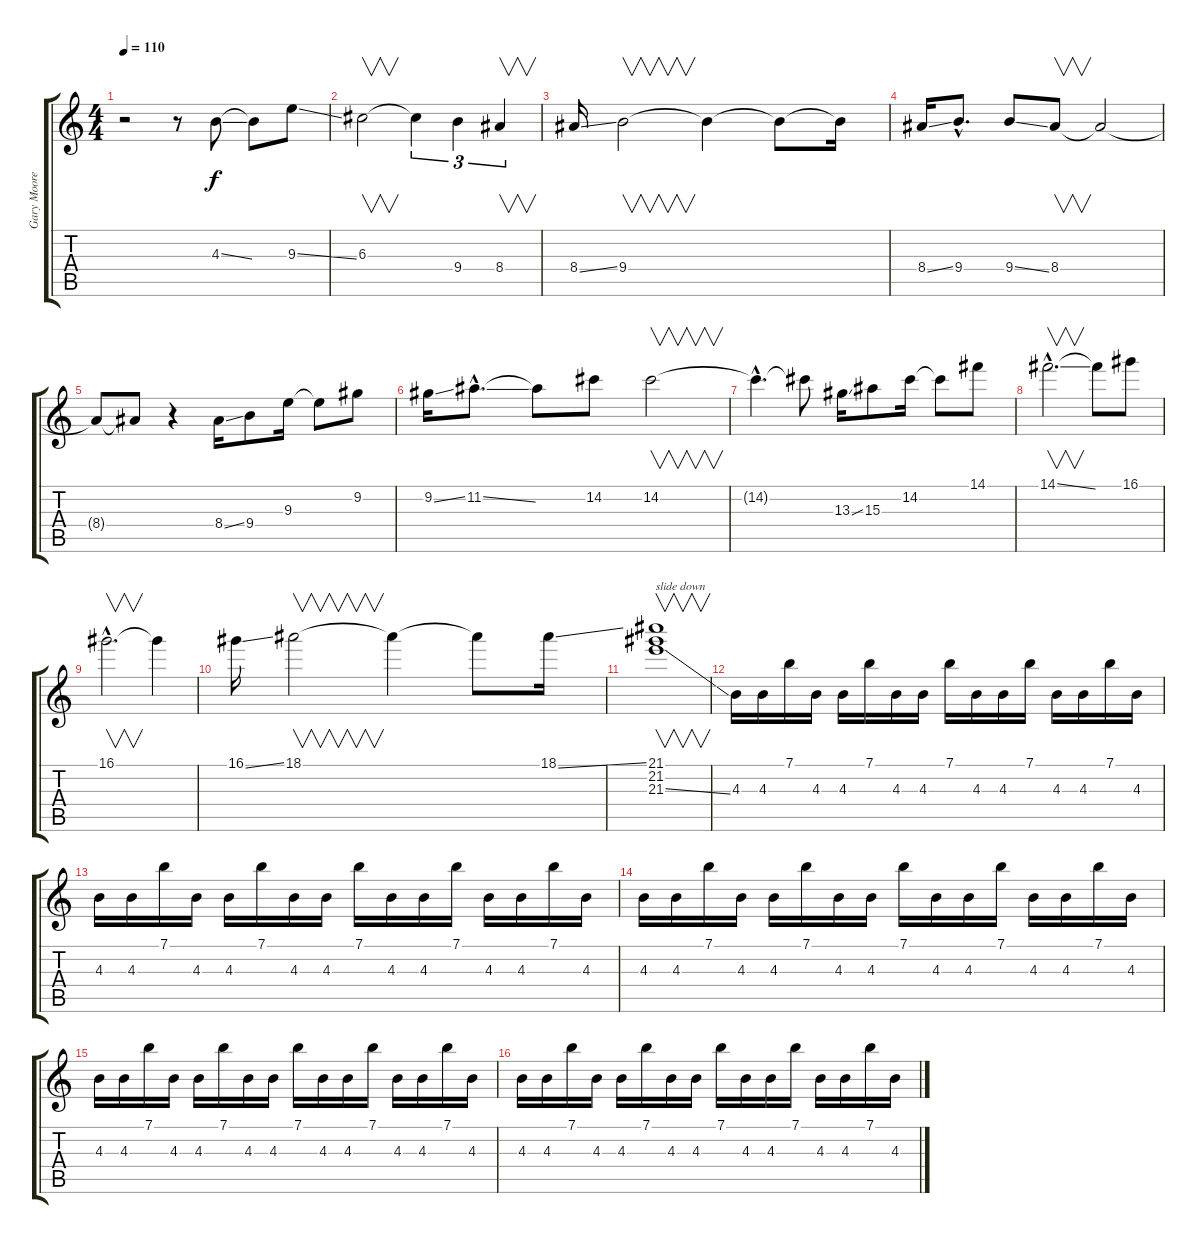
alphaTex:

\track ("Gary Moore" "Gary Moore") {instrument overdrivenguitar}
\staff {score tabs}
\tuning (E4 B3 G3 D3 A2 E2) {hide}
\ts (4 4)
\tempo 110
\clef g2
\ks c
r.2{dy f} r.8 4.3{ss}.8 4.3{t}.8 9.3{ss}.8 |
6.3.2{v} 6.3{t}.4{tu (3 2)} 9.4.4{tu (3 2)} 8.4.4{v tu (3 2)} |
8.4{ss}.16 9.4.2{v} 9.4{t}.4 9.4{t}.8 9.4{t}.16 |
8.4{ss}.16 9.4{hac}.8{d} 9.4{ss}.8 8.4.8{v} 8.4{t}.2 |
8.4{t}.8 8.4{t}.8 r.4 8.4{ss}.16 9.4.8 9.3.16 9.3{t}.8 9.2.8 |
9.2{ss}.16 11.2{ss hac}.8{d} 11.2{t}.8 14.2.8 14.2.2{v} |
14.2{hac t}.4{d} 14.2{t}.8 13.3{ss}.16 15.3.8 14.2.16 14.2{t}.8 14.1.8 |
14.1{ss hac}.2{v d} 14.1{t}.8 16.1.8 |
16.1{hac}.2{v d} 16.1{t}.4 |
16.1{ss}.16 18.1.2{v} 18.1{t}.4 18.1{t}.8 18.1{ss}.16 |
(21.1 21.2 21.3{ss}).1{v txt "slide down"} |
4.3.16 4.3.16 7.1.16 4.3.16 4.3.16 7.1.16 4.3.16 4.3.16 7.1.16 4.3.16 4.3.16 7.1.16 4.3.16 4.3.16 7.1.16 4.3.16 |
4.3.16 4.3.16 7.1.16 4.3.16 4.3.16 7.1.16 4.3.16 4.3.16 7.1.16 4.3.16 4.3.16 7.1.16 4.3.16 4.3.16 7.1.16 4.3.16 |
4.3.16 4.3.16 7.1.16 4.3.16 4.3.16 7.1.16 4.3.16 4.3.16 7.1.16 4.3.16 4.3.16 7.1.16 4.3.16 4.3.16 7.1.16 4.3.16 |
4.3.16 4.3.16 7.1.16 4.3.16 4.3.16 7.1.16 4.3.16 4.3.16 7.1.16 4.3.16 4.3.16 7.1.16 4.3.16 4.3.16 7.1.16 4.3.16 |
4.3.16 4.3.16 7.1.16 4.3.16 4.3.16 7.1.16 4.3.16 4.3.16 7.1.16 4.3.16 4.3.16 7.1.16 4.3.16 4.3.16 7.1.16 4.3.16
